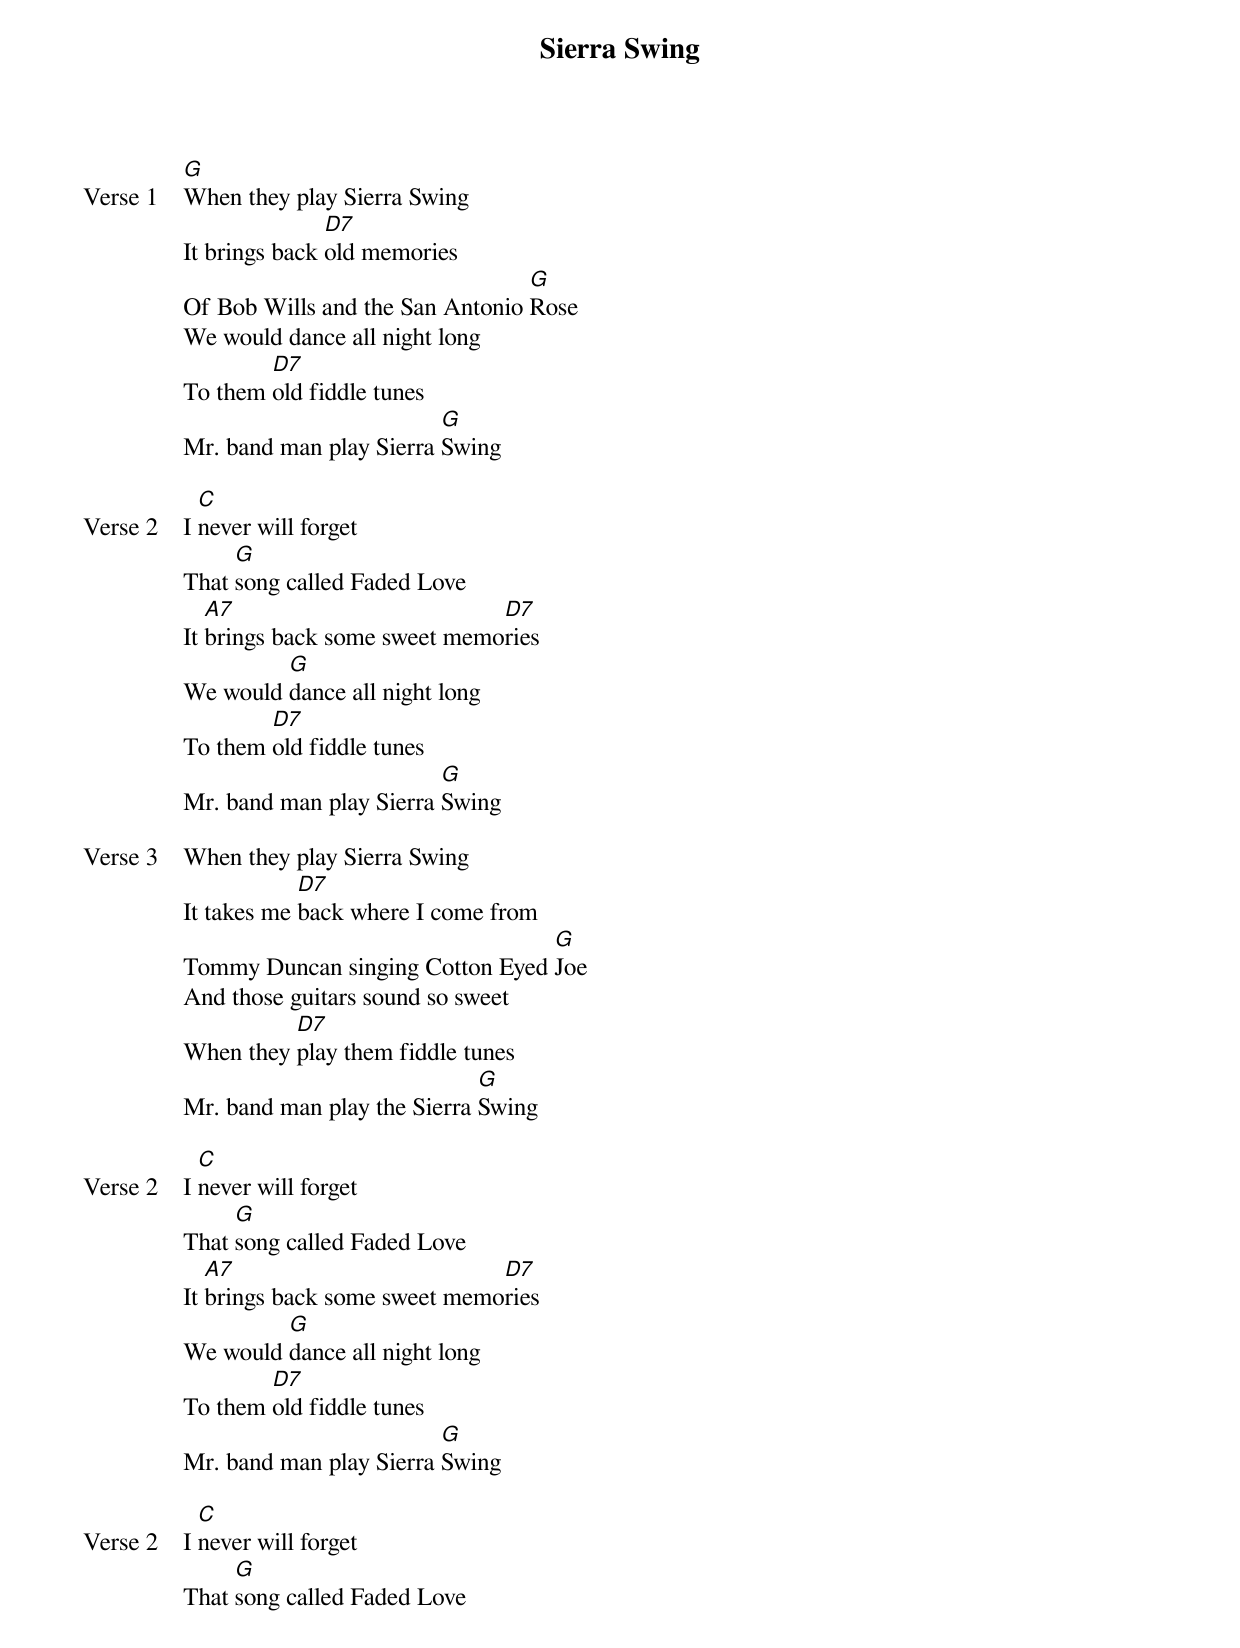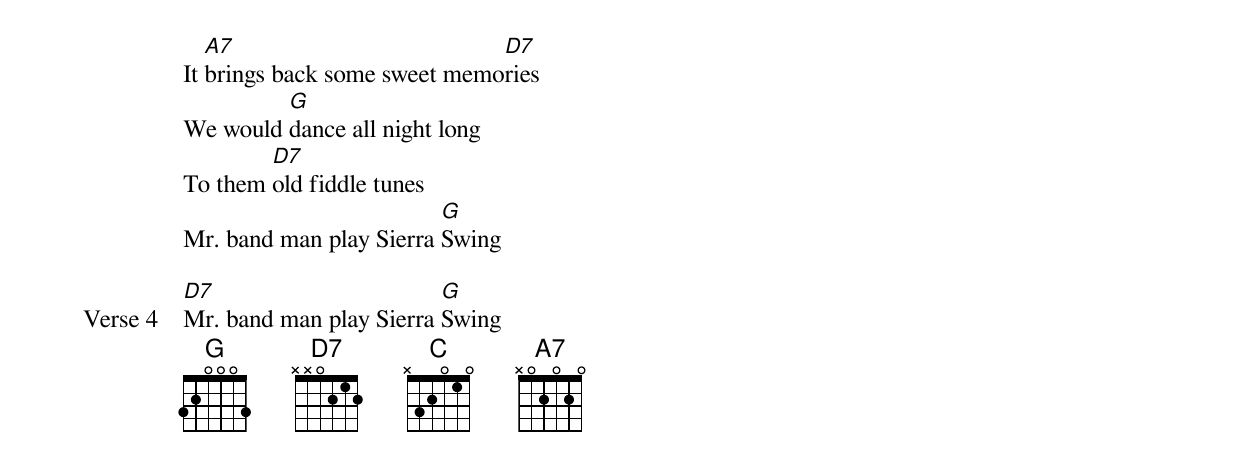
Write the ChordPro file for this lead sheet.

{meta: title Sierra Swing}
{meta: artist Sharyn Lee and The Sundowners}

{start_of_verse: Verse 1}
[G]When they play Sierra Swing
It brings back [D7]old memories
Of Bob Wills and the San Antonio [G]Rose
We would dance all night long
To them [D7]old fiddle tunes
Mr. band man play Sierra [G]Swing
{end_of_verse}

{start_of_verse: Verse 2}
I [C]never will forget
That [G]song called Faded Love
It [A7]brings back some sweet memo[D7]ries
We would [G]dance all night long
To them [D7]old fiddle tunes
Mr. band man play Sierra [G]Swing
{end_of_verse}

{start_of_verse: Verse 3}
When they play Sierra Swing
It takes me [D7]back where I come from
Tommy Duncan singing Cotton Eyed [G]Joe
And those guitars sound so sweet
When they [D7]play them fiddle tunes
Mr. band man play the Sierra [G]Swing
{end_of_verse}

{start_of_verse: Verse 2}
I [C]never will forget
That [G]song called Faded Love
It [A7]brings back some sweet memo[D7]ries
We would [G]dance all night long
To them [D7]old fiddle tunes
Mr. band man play Sierra [G]Swing
{end_of_verse}

{start_of_verse: Verse 2}
I [C]never will forget
That [G]song called Faded Love
It [A7]brings back some sweet memo[D7]ries
We would [G]dance all night long
To them [D7]old fiddle tunes
Mr. band man play Sierra [G]Swing
{end_of_verse}

{start_of_verse: Verse 4}
[D7]Mr. band man play Sierra [G]Swing
{end_of_verse}
